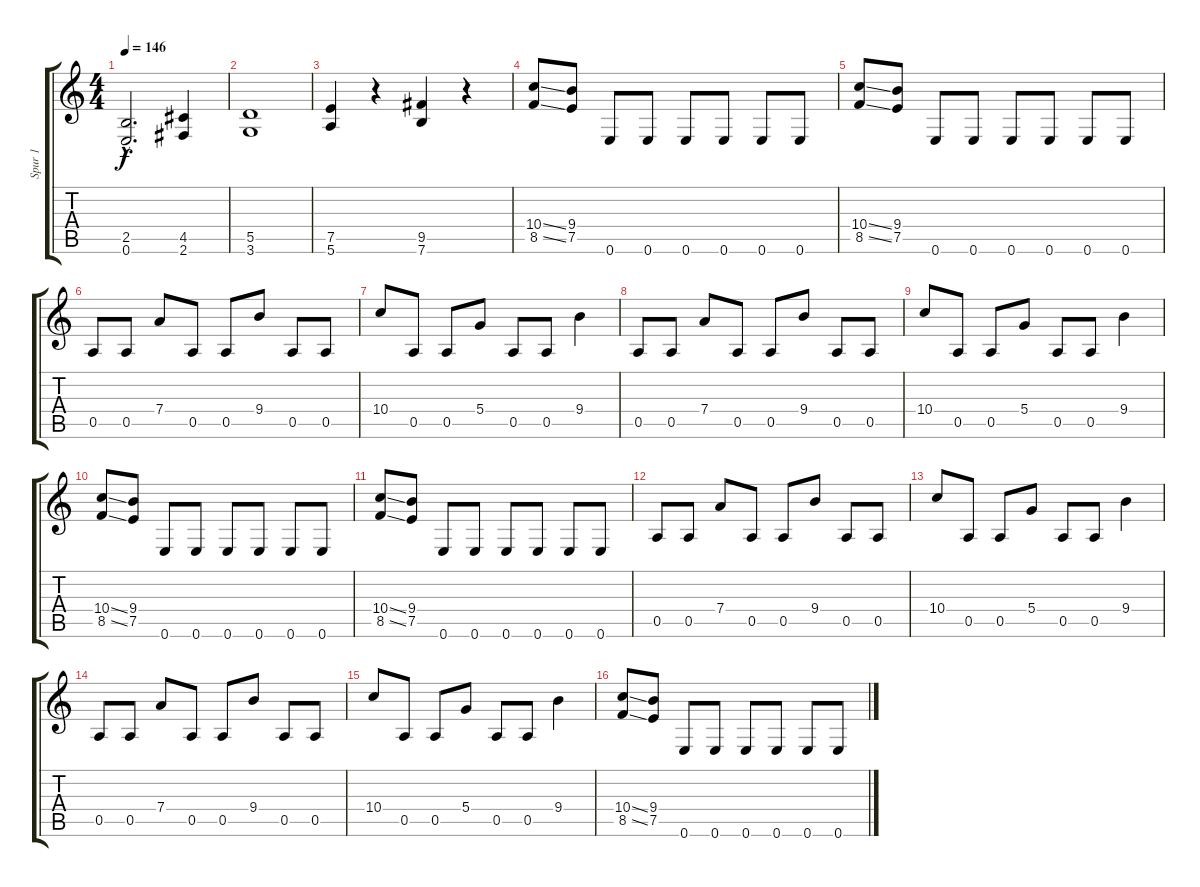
\track ("Spur 1" "Spur 1") {instrument distortionguitar}
\staff {score tabs}
\tuning (E4 B3 G3 D3 A2 E2) {hide}
\ts (4 4)
\tempo 146
\clef g2
\ks c
(2.5{hac} 0.6{hac}).2{d dy f} (4.5 2.6).4 |
(5.5 3.6).1 |
(7.5 5.6).4 r.4 (9.5 7.6).4 r.4 |
(10.4{ss} 8.5{ss}).8 (9.4 7.5).8 0.6.8 0.6.8 0.6.8 0.6.8 0.6.8 0.6.8 |
(10.4{ss} 8.5{ss}).8 (9.4 7.5).8 0.6.8 0.6.8 0.6.8 0.6.8 0.6.8 0.6.8 |
0.5.8 0.5.8 7.4.8 0.5.8 0.5.8 9.4.8 0.5.8 0.5.8 |
10.4.8 0.5.8 0.5.8 5.4.8 0.5.8 0.5.8 9.4.4 |
0.5.8 0.5.8 7.4.8 0.5.8 0.5.8 9.4.8 0.5.8 0.5.8 |
10.4.8 0.5.8 0.5.8 5.4.8 0.5.8 0.5.8 9.4.4 |
(10.4{ss} 8.5{ss}).8 (9.4 7.5).8 0.6.8 0.6.8 0.6.8 0.6.8 0.6.8 0.6.8 |
(10.4{ss} 8.5{ss}).8 (9.4 7.5).8 0.6.8 0.6.8 0.6.8 0.6.8 0.6.8 0.6.8 |
0.5.8 0.5.8 7.4.8 0.5.8 0.5.8 9.4.8 0.5.8 0.5.8 |
10.4.8 0.5.8 0.5.8 5.4.8 0.5.8 0.5.8 9.4.4 |
0.5.8 0.5.8 7.4.8 0.5.8 0.5.8 9.4.8 0.5.8 0.5.8 |
10.4.8 0.5.8 0.5.8 5.4.8 0.5.8 0.5.8 9.4.4 |
(10.4{ss} 8.5{ss}).8 (9.4 7.5).8 0.6.8 0.6.8 0.6.8 0.6.8 0.6.8 0.6.8
